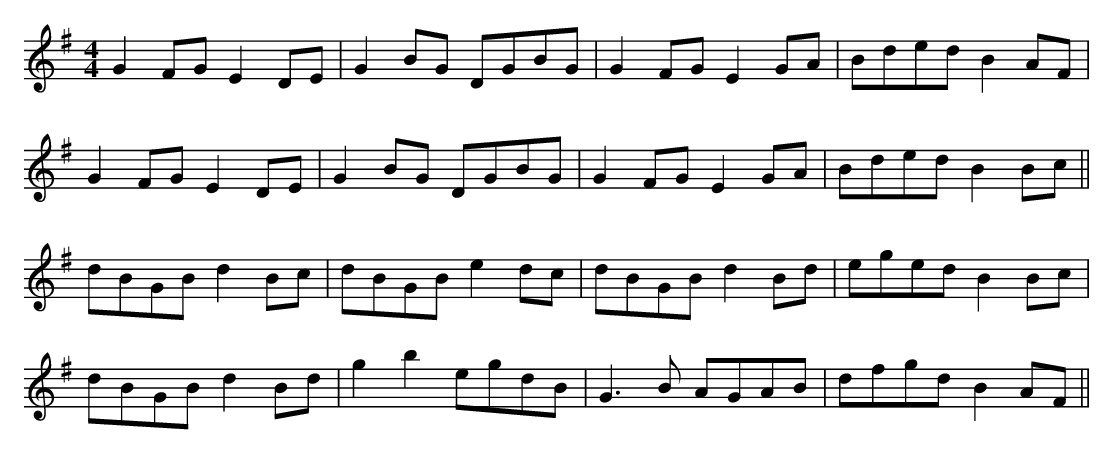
X:1
M:4/4
K:G
G2FG E2DE|G2BG DGBG|G2FG E2GA|Bded B2AF|
G2FG E2DE|G2BG DGBG|G2FG E2GA|Bded B2Bc||
dBGB d2Bc|dBGB e2dc|dBGB d2Bd|eged B2Bc|
dBGB d2Bd|g2b2 egdB|G3B AGAB|dfgd B2AF||
